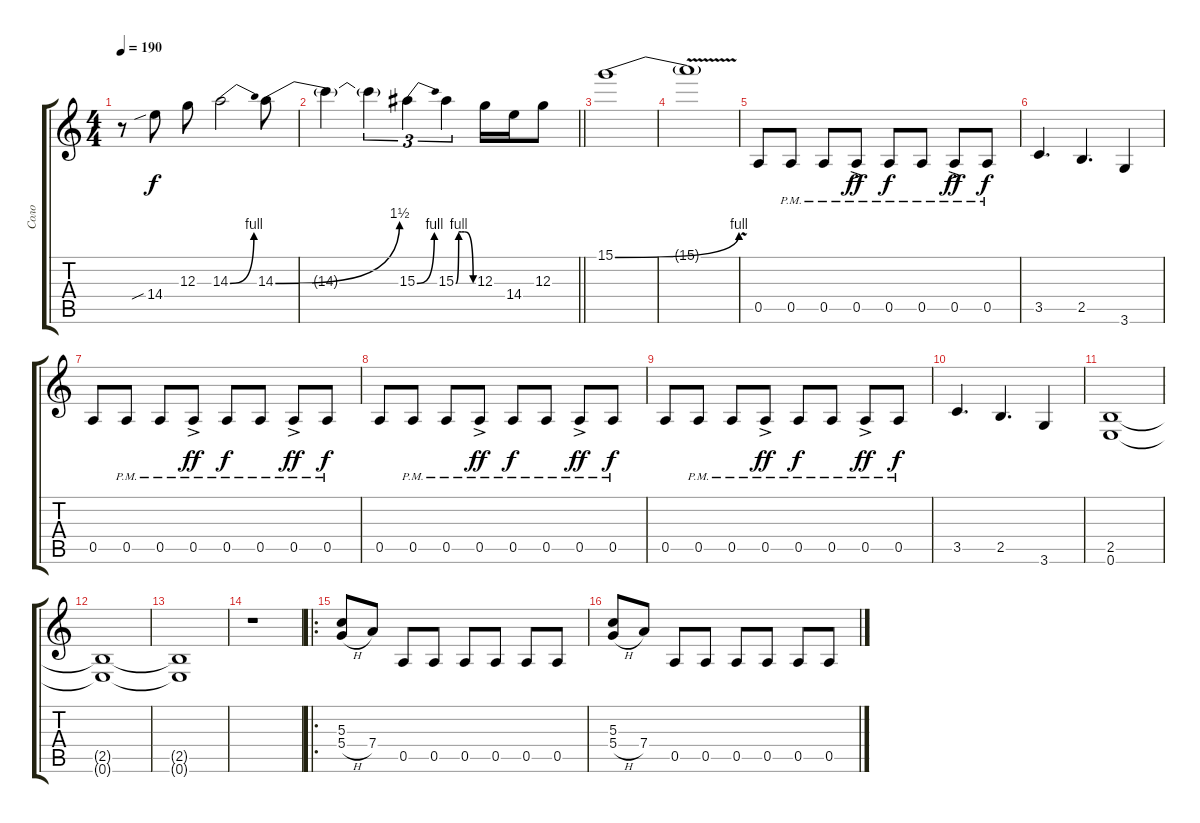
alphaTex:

\track ("Соло" "Соло") {instrument distortionguitar}
\staff {score tabs}
\tuning (E4 B3 G3 D3 A2 E2) {hide}
\ts (4 4)
\tempo 190
\clef g2
\ks c
r.8{dy f} 14.4{sib}.8 12.3.8 14.3{be (bend 0 0 60 4)}.2 14.3{be (bend 0 0 60 6)}.8 |
\barLineRight lightlight
14.3{t}.4 14.3{t}.4{tu (3 2)} 15.3{be (bend 0 0 60 4)}.4{tu (3 2)} 15.3{be (custom 0 0 10 4 20 4 30 4 60 0)}.4{tu (3 2)} 12.3.16 14.4.16 12.3.8 |
15.1{be (bend 0 0 60 4)}.1 |
15.1{v t}.1 |
0.5.8 0.5{pm}.8 0.5{pm}.8 0.5{ac pm}.8{dy ff} 0.5{pm}.8{dy f} 0.5{pm}.8 0.5{ac pm}.8{dy ff} 0.5{pm}.8{dy f} |
3.5.4{d} 2.5.4{d} 3.6.4 |
0.5.8 0.5{pm}.8 0.5{pm}.8 0.5{ac pm}.8{dy ff} 0.5{pm}.8{dy f} 0.5{pm}.8 0.5{ac pm}.8{dy ff} 0.5{pm}.8{dy f} |
0.5.8 0.5{pm}.8 0.5{pm}.8 0.5{ac pm}.8{dy ff} 0.5{pm}.8{dy f} 0.5{pm}.8 0.5{ac pm}.8{dy ff} 0.5{pm}.8{dy f} |
0.5.8 0.5{pm}.8 0.5{pm}.8 0.5{ac pm}.8{dy ff} 0.5{pm}.8{dy f} 0.5{pm}.8 0.5{ac pm}.8{dy ff} 0.5{pm}.8{dy f} |
3.5.4{d} 2.5.4{d} 3.6.4 |
(2.5 0.6).1 |
(2.5{t} 0.6{t}).1 |
(2.5{t} 0.6{t}).1 |
r.1 |
\ro
(5.3 5.4{h}).8 7.4.8 0.5.8 0.5.8 0.5.8 0.5.8 0.5.8 0.5.8 |
(5.3 5.4{h}).8 7.4.8 0.5.8 0.5.8 0.5.8 0.5.8 0.5.8 0.5.8
